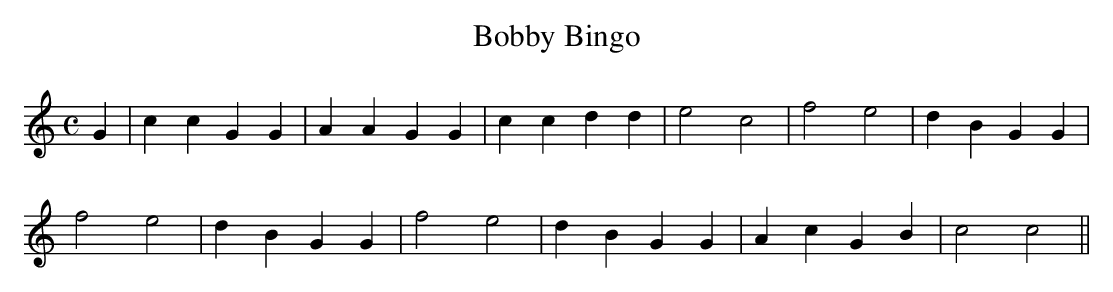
X:1
T:Bobby Bingo
M:C
L:1/4
K:C
G | c c G G | A A G G | c c d d | e2 c2 | f2 e2 | d B G G |
f2 e2 | d B G G | f2 e2 | d B G G | A c G B | c2 c2 ||
